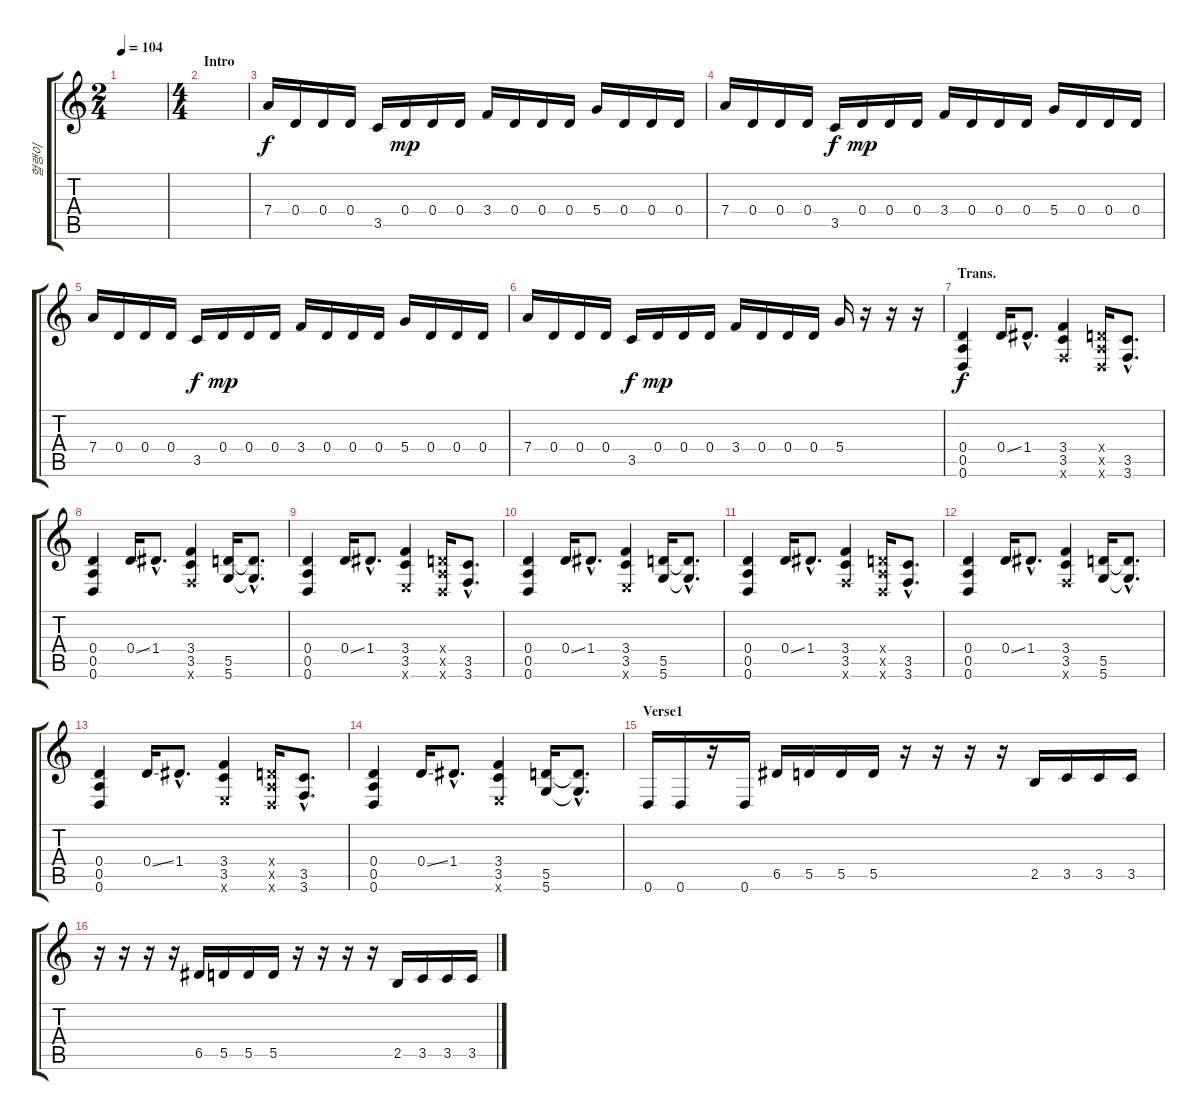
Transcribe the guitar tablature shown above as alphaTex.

\track ("헐랭이" "헐랭이") {instrument distortionguitar}
\staff {score tabs}
\tuning (E4 B3 G3 D3 A2 D2) {hide}
\ts (2 4)
\tempo 104
\clef g2
\ks c
|
\ts (4 4)
\section ("" "Intro")
|
7.4.16 0.4.16 0.4.16 0.4.16 3.5.16{dy f} 0.4.16{dy mp} 0.4.16 0.4.16 3.4.16 0.4.16 0.4.16 0.4.16 5.4.16 0.4.16 0.4.16 0.4.16 |
7.4.16 0.4.16 0.4.16 0.4.16 3.5.16{dy f} 0.4.16{dy mp} 0.4.16 0.4.16 3.4.16 0.4.16 0.4.16 0.4.16 5.4.16 0.4.16 0.4.16 0.4.16 |
7.4.16 0.4.16 0.4.16 0.4.16 3.5.16{dy f} 0.4.16{dy mp} 0.4.16 0.4.16 3.4.16 0.4.16 0.4.16 0.4.16 5.4.16 0.4.16 0.4.16 0.4.16 |
7.4.16 0.4.16 0.4.16 0.4.16 3.5.16{dy f} 0.4.16{dy mp} 0.4.16 0.4.16 3.4.16 0.4.16 0.4.16 0.4.16 5.4.16 r.16 r.16 r.16 |
\section ("" "Trans.")
(0.4 0.5 0.6).4{dy f} 0.4{ss}.16 1.4{hac}.8{d} (3.4 3.5 3.6{x}).4 (0.4{x} 0.5{x} 0.6{x}).16 (3.5{hac} 3.6{hac}).8{d} |
(0.4 0.5 0.6).4 0.4{ss}.16 1.4{hac}.8{d} (3.4 3.5 3.6{x}).4 (5.5 5.6).16 (5.5{t} 5.6{hac t}).8{d} |
(0.4 0.5 0.6).4 0.4{ss}.16 1.4{hac}.8{d} (3.4 3.5 2.6{x}).4 (0.4{x} 0.5{x} 0.6{x}).16 (3.5{hac} 3.6{hac}).8{d} |
(0.4 0.5 0.6).4 0.4{ss}.16 1.4{hac}.8{d} (3.4 3.5 2.6{x}).4 (5.5 5.6).16 (5.5{hac t} 5.6{hac t}).8{d} |
(0.4 0.5 0.6).4 0.4{ss}.16 1.4{hac}.8{d} (3.4 3.5 3.6{x}).4 (0.4{x} 0.5{x} 0.6{x}).16 (3.5{hac} 3.6{hac}).8{d} |
(0.4 0.5 0.6).4 0.4{ss}.16 1.4{hac}.8{d} (3.4 3.5 3.6{x}).4 (5.5 5.6).16 (5.5{t} 5.6{hac t}).8{d} |
(0.4 0.5 0.6).4 0.4{ss}.16 1.4{hac}.8{d} (3.4 3.5 2.6{x}).4 (0.4{x} 0.5{x} 0.6{x}).16 (3.5{hac} 3.6{hac}).8{d} |
(0.4 0.5 0.6).4 0.4{ss}.16 1.4{hac}.8{d} (3.4 3.5 2.6{x}).4 (5.5 5.6).16 (5.5{hac t} 5.6{hac t}).8{d} |
\section ("" "Verse1")
0.6.16 0.6.16 r.16 0.6.16 6.5.16 5.5.16 5.5.16 5.5.16 r.16 r.16 r.16 r.16 2.5.16 3.5.16 3.5.16 3.5.16 |
r.16 r.16 r.16 r.16 6.5.16 5.5.16 5.5.16 5.5.16 r.16 r.16 r.16 r.16 2.5.16 3.5.16 3.5.16 3.5.16
